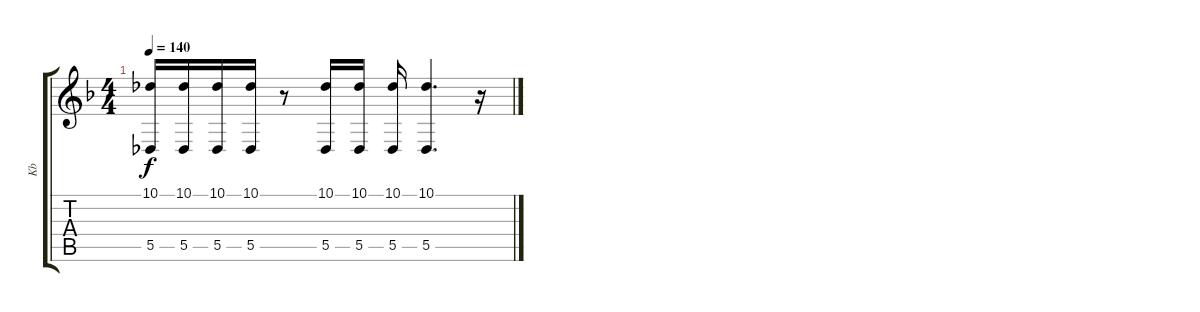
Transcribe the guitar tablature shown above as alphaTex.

\track ("Kb" "Kb") {instrument stringensemble1}
\staff {score tabs}
\tuning (Eb4 Bb3 Gb3 Db3 Ab2 Eb2) {hide}
\ts (4 4)
\tempo 140
\clef g2
\ks dminor
(10.1 5.5).16{dy f} (10.1 5.5).16 (10.1 5.5).16 (10.1 5.5).16 r.8 (10.1 5.5).16 (10.1 5.5).16 (10.1 5.5).16 (10.1 5.5).4{d volume 0} r.16
